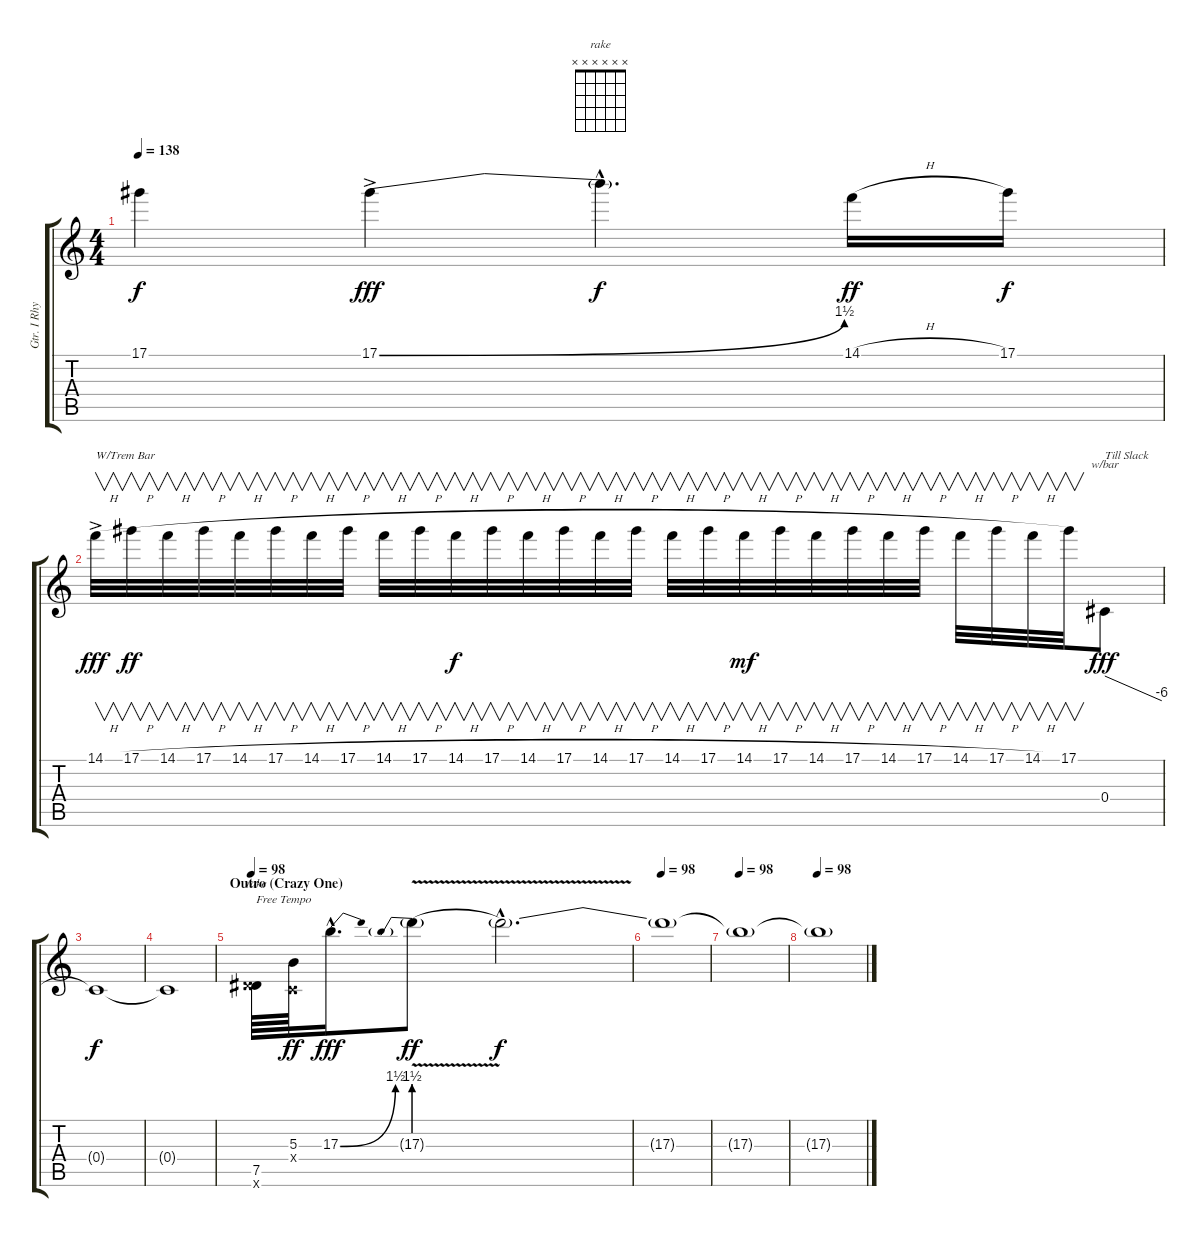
\track ("Gtr. I Rhytm" "Gtr. I Rhy") {instrument overdrivenguitar}
\staff {score tabs}
\tuning (Eb4 Bb3 Gb3 Db3 Ab2 Eb2) {hide}
\chord ("rake" x x x x x x) {firstfret 0}
\ts (4 4)
\tempo 138
\clef g2
\ks c
17.1{t}.4{dy f} 17.1{be (bend 0 0 60 6) ac}.4{dy fff} 17.1{hac t}.4{d dy f} 14.1{h}.16{dy ff} 17.1.16{dy f} |
14.1{h ac}.32{v txt "W/Trem Bar" dy fff} 17.1{h}.32{v dy ff} 14.1{h}.32{v} 17.1{h}.32{v} 14.1{h}.32{v} 17.1{h}.32{v} 14.1{h}.32{v} 17.1{h}.32{v} 14.1{h}.32{v} 17.1{h}.32{v} 14.1{h}.32{v dy f} 17.1{h}.32{v} 14.1{h}.32{v} 17.1{h}.32{v} 14.1{h}.32{v} 17.1{h}.32{v} 14.1{h}.32{v} 17.1{h}.32{v} 14.1{h}.32{v dy mf} 17.1{h}.32{v} 14.1{h}.32{v} 17.1{h}.32{v} 14.1{h}.32{v} 17.1{h}.32{v} 14.1{h}.32{v} 17.1{h}.32{v} 14.1{h}.32{v} 17.1.32{v} 0.4.8{tbe (dive default 0 0 60 -24) txt "Till Slack" dy fff} |
0.4{t}.1{dy f} |
0.4{t}.1 |
\section ("" "Outro (Crazy One)")
\tempo 98
(7.5 12.6{x}).64{ch "rake" txt "Free Tempo"} (5.3 -1.4{x}).64{dy ff} 17.3{be (bend 0 0 60 6) hac}.16{d dy fff} 17.3{be (prebend 0 6 60 6) v g}.8{dy ff} 17.3{hac t}.2{d dy f} |
\tempo 98
17.3{t}.1 |
\tempo 98
17.3{t}.1 |
\tempo 98
17.3{t}.1
